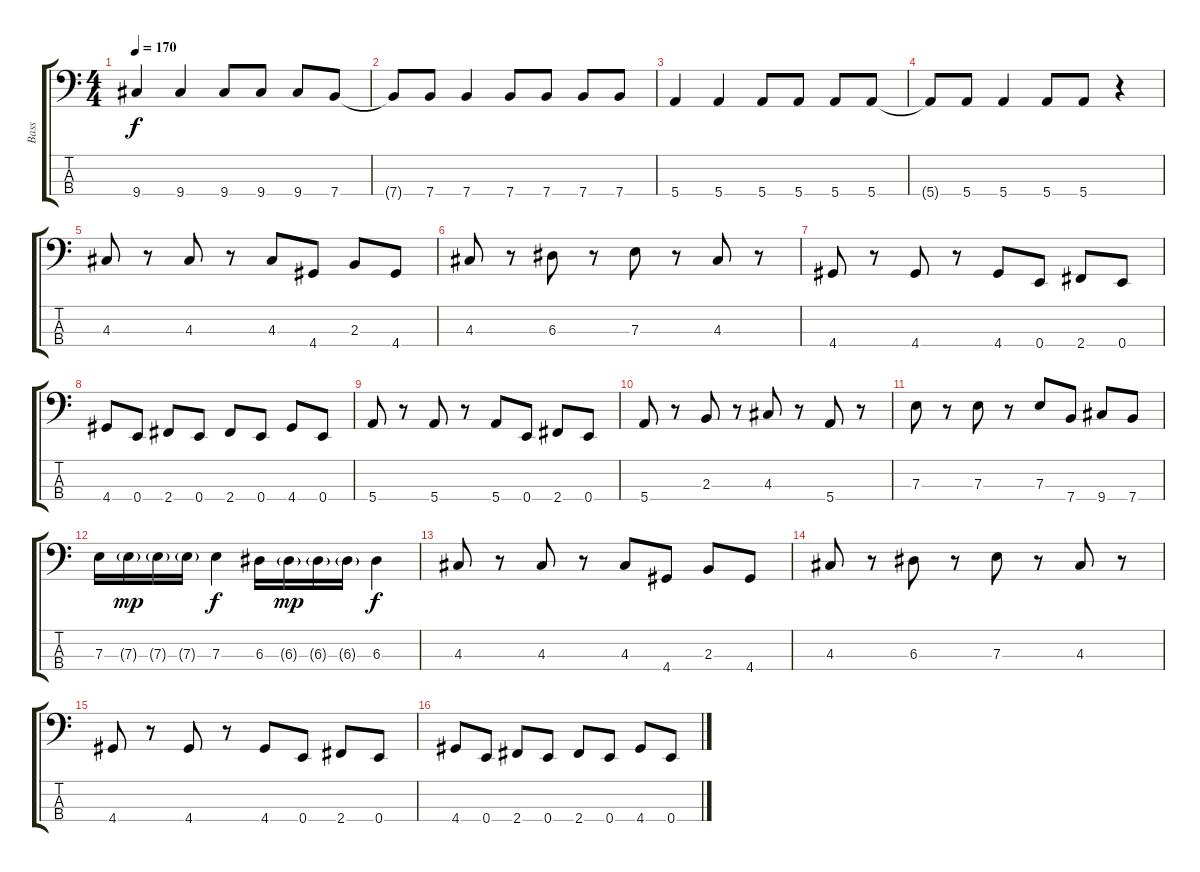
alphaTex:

\track ("Bass" "Bass") {instrument electricbasspick}
\staff {score tabs}
\tuning (G2 D2 A1 E1) {hide}
\ts (4 4)
\tempo 170
\clef f4
\ks c
9.4.4{dy f} 9.4.4 9.4.8 9.4.8 9.4.8 7.4.8 |
7.4{t}.8 7.4.8 7.4.4 7.4.8 7.4.8 7.4.8 7.4.8 |
5.4.4 5.4.4 5.4.8 5.4.8 5.4.8 5.4.8 |
5.4{t}.8 5.4.8 5.4.4 5.4.8 5.4.8 r.4 |
4.3.8 r.8 4.3.8 r.8 4.3.8 4.4.8 2.3.8 4.4.8 |
4.3.8 r.8 6.3.8 r.8 7.3.8 r.8 4.3.8 r.8 |
4.4.8 r.8 4.4.8 r.8 4.4.8 0.4.8 2.4.8 0.4.8 |
4.4.8 0.4.8 2.4.8 0.4.8 2.4.8 0.4.8 4.4.8 0.4.8 |
5.4.8 r.8 5.4.8 r.8 5.4.8 0.4.8 2.4.8 0.4.8 |
5.4.8 r.8 2.3.8 r.8 4.3.8 r.8 5.4.8 r.8 |
7.3.8 r.8 7.3.8 r.8 7.3.8 7.4.8 9.4.8 7.4.8 |
7.3.16 7.3{g}.16{dy mp} 7.3{g}.16 7.3{g}.16 7.3.4{dy f} 6.3.16 6.3{g}.16{dy mp} 6.3{g}.16 6.3{g}.16 6.3.4{dy f} |
4.3.8 r.8 4.3.8 r.8 4.3.8 4.4.8 2.3.8 4.4.8 |
4.3.8 r.8 6.3.8 r.8 7.3.8 r.8 4.3.8 r.8 |
4.4.8 r.8 4.4.8 r.8 4.4.8 0.4.8 2.4.8 0.4.8 |
4.4.8 0.4.8 2.4.8 0.4.8 2.4.8 0.4.8 4.4.8 0.4.8
